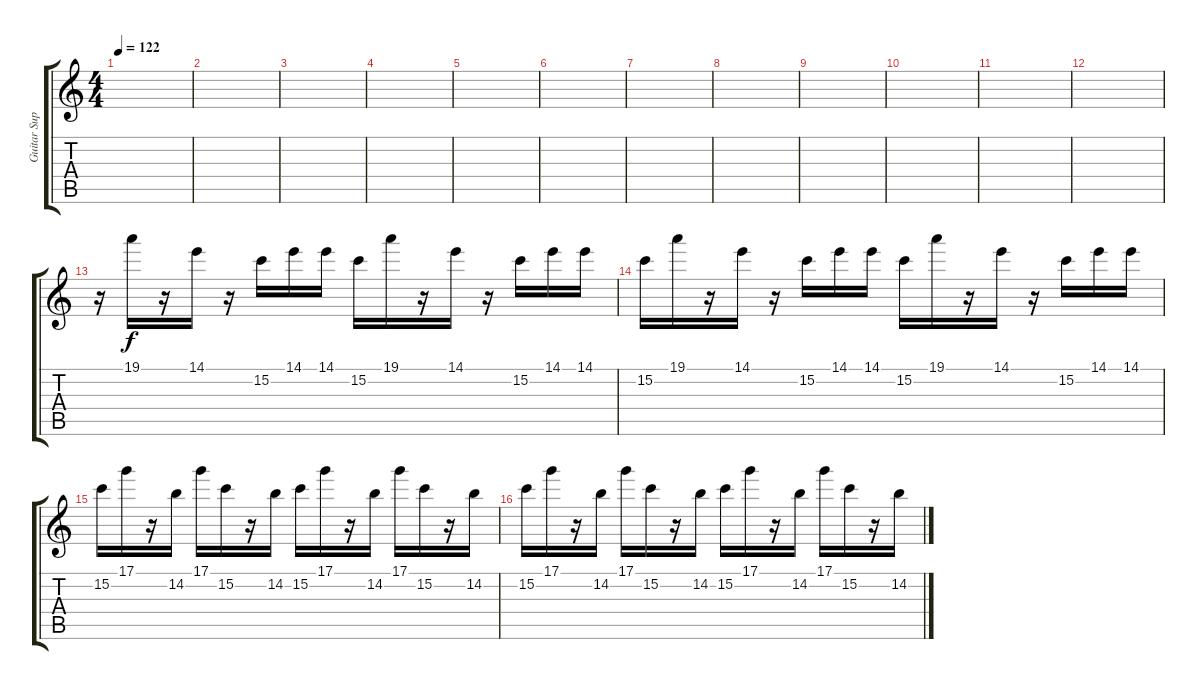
\track ("Guitar Sup" "Guitar Sup") {instrument distortionguitar}
\staff {score tabs}
\tuning (D4 A3 F3 C3 G2 D2) {hide}
\ts (4 4)
\tempo 122
\clef g2
\ks c
|
|
|
|
|
|
|
|
|
|
|
|
r.16 19.1.16{volume 10 instrument distortionguitar} r.16 14.1.16 r.16 15.2.16 14.1.16 14.1.16 15.2.16 19.1.16 r.16 14.1.16 r.16 15.2.16 14.1.16 14.1.16 |
15.2.16 19.1.16 r.16 14.1.16 r.16 15.2.16 14.1.16 14.1.16 15.2.16 19.1.16 r.16 14.1.16 r.16 15.2.16 14.1.16 14.1.16 |
15.2.16 17.1.16 r.16 14.2.16 17.1.16 15.2.16 r.16 14.2.16 15.2.16 17.1.16 r.16 14.2.16 17.1.16 15.2.16 r.16 14.2.16 |
15.2.16 17.1.16 r.16 14.2.16 17.1.16 15.2.16 r.16 14.2.16 15.2.16 17.1.16 r.16 14.2.16 17.1.16 15.2.16 r.16 14.2.16
